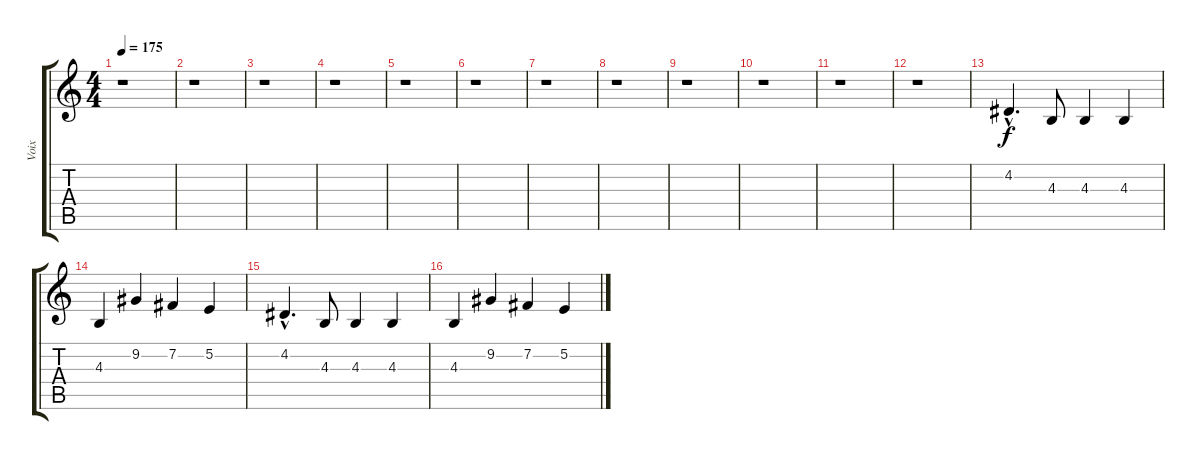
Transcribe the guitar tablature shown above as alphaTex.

\track ("Voix" "Voix") {instrument lead6voice}
\staff {score tabs}
\tuning (E4 B3 G3 D3 A2 E2) {hide}
\ts (4 4)
\tempo 175
\clef g2
\ks c
r.1{dy f} |
r.1 |
r.1 |
r.1 |
r.1 |
r.1 |
r.1 |
r.1 |
r.1 |
r.1 |
r.1 |
r.1 |
4.2{hac}.4{d} 4.3.8 4.3.4 4.3.4 |
4.3.4 9.2.4 7.2.4 5.2.4 |
4.2{hac}.4{d} 4.3.8 4.3.4 4.3.4 |
4.3.4 9.2.4 7.2.4 5.2.4
